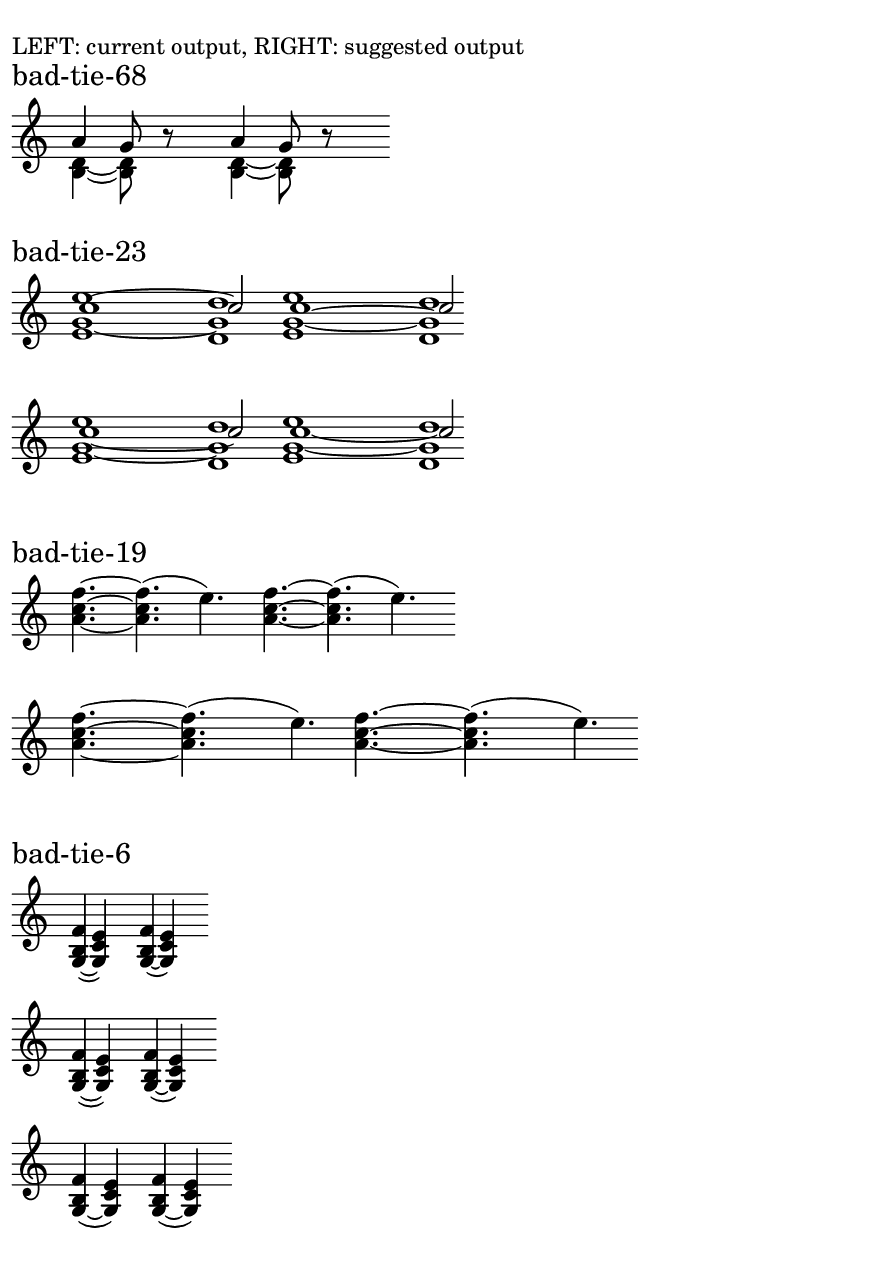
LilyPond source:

\version "2.16.2"

\include "../3-tests/global-settings.ily"

\markup { LEFT: current output, RIGHT: suggested output }

\markup \huge "bad-tie-68"

\new Staff {
  <<
    { ais'4 s2 g'8 s4 } \\
    { <bis d'>4~ s2 q8 s4 }
  >>
  \oneVoice r8 s2
  
  <<
    { ais'4 s2 g'8 s4 } \\
    {
      <bis d'>4~ s2
      \once \override TieColumn #'tie-configuration = #'((-5.2 . -1)(-7.2 . -1))
      q8 s4
    }
  >>
  \oneVoice r8 s2
}


\markup \huge "bad-tie-23"

\new Staff {
  <<
    { c''1 ~        s4*16  c''2 } \\
    { <e' g'~ e''>1 s4*16  <d' g' d''>1 }
  >>
  s1

  <<
    \new Voice {
      \shape Tie #'((0 . -0.1)(0 . -0.4)(-0.3 . -0.4)(-0.3 . -0.1))
      \voiceOne c''1 ~ s4*16 \tie-conf #'((0.7 . 1)) c''2
    }
    \new Voice {
      \shape Tie #'((0 . 0)(0 . 0.15)(0 . 0.15)(0 . 0))
      \voiceTwo <e' g'~ e''>1 s4*16 \tie-conf #'((-2.4 . -1)) <d' g' d''>1
    }
  >>
  \br
  
  % the tie in the upper voice actually shouldn't be up,
  % so let's set it's direction manually.
  % unfortunately the effect is still wrong.
  <<
    { c''1 _~       s4*16  c''2 } \\
    { <e' g'~ e''>1 s4*16  <d' g' d''>1 }
  >>
  s1

  <<
    \new Voice {
      \voiceOne c''1 _~ s4*16 \tie-conf #'((0.5 . -1)) c''2
    }
    \new Voice {
      \shape Tie #'((0 . 0)(0 . 0.15)(0 . 0.15)(0 . 0))
      \voiceTwo <e' g'~ e''>1 s4*16 \tie-conf #'((-2.4 . -1)) <d' g' d''>1
    }
  >>
}

\markup \huge "bad-tie-19"

\new Staff {
  <a' c'' f''>4. ~ s4*4 q4. ( s4*4 e''4.) s4*4
  <a' c'' f''>4. ~ s4*4 \tie-conf #'((-1.51 . -1)(1.51 . 1)(5.4 . 1)) q4. ( s4*4 e''4.) s4*4
  \br
  <a' c'' f''>4. ~ s4*8 q4. ( s4*8 e''4.) s4*4
  <a' c'' f''>4. ~ s4*8 \tie-conf #'((-1.51 . -1)(1.51 . 1)(5.4 . 1)) q4. ( s4*8 e''4.) s4*4
}


\markup \huge "bad-tie-6"

\new Staff {
  <g ~ b f'>4( <g c' e'>4) s4*2
  \shape Tie #'((-0.4 . 0)(-0.3 . -0.15)(0 . -0.15)(0.1 . 0))
  <g ~ b f'>4( \tie-conf #'((-10 . -1)) <g c' e'>4) s4*2
  \br
  <g ~ b f'>4( s4*1/2 <g c' e'>4) s4*2
  \shape Tie #'((-0.4 . 0)(-0.3 . -0.15)(0 . -0.15)(0.1 . 0))
  <g ~ b f'>4( s4*1/2 \tie-conf #'((-10 . -1)) <g c' e'>4) s4*2
  \br
  <g ~ b f'>4( s4 <g c' e'>4) s4*2
  \shape Tie #'((-0.2 . 0)(-0.2 . 0)(0 . 0)(0 . 0))
  <g ~ b f'>4( s4 <g c' e'>4) s4*2
}

